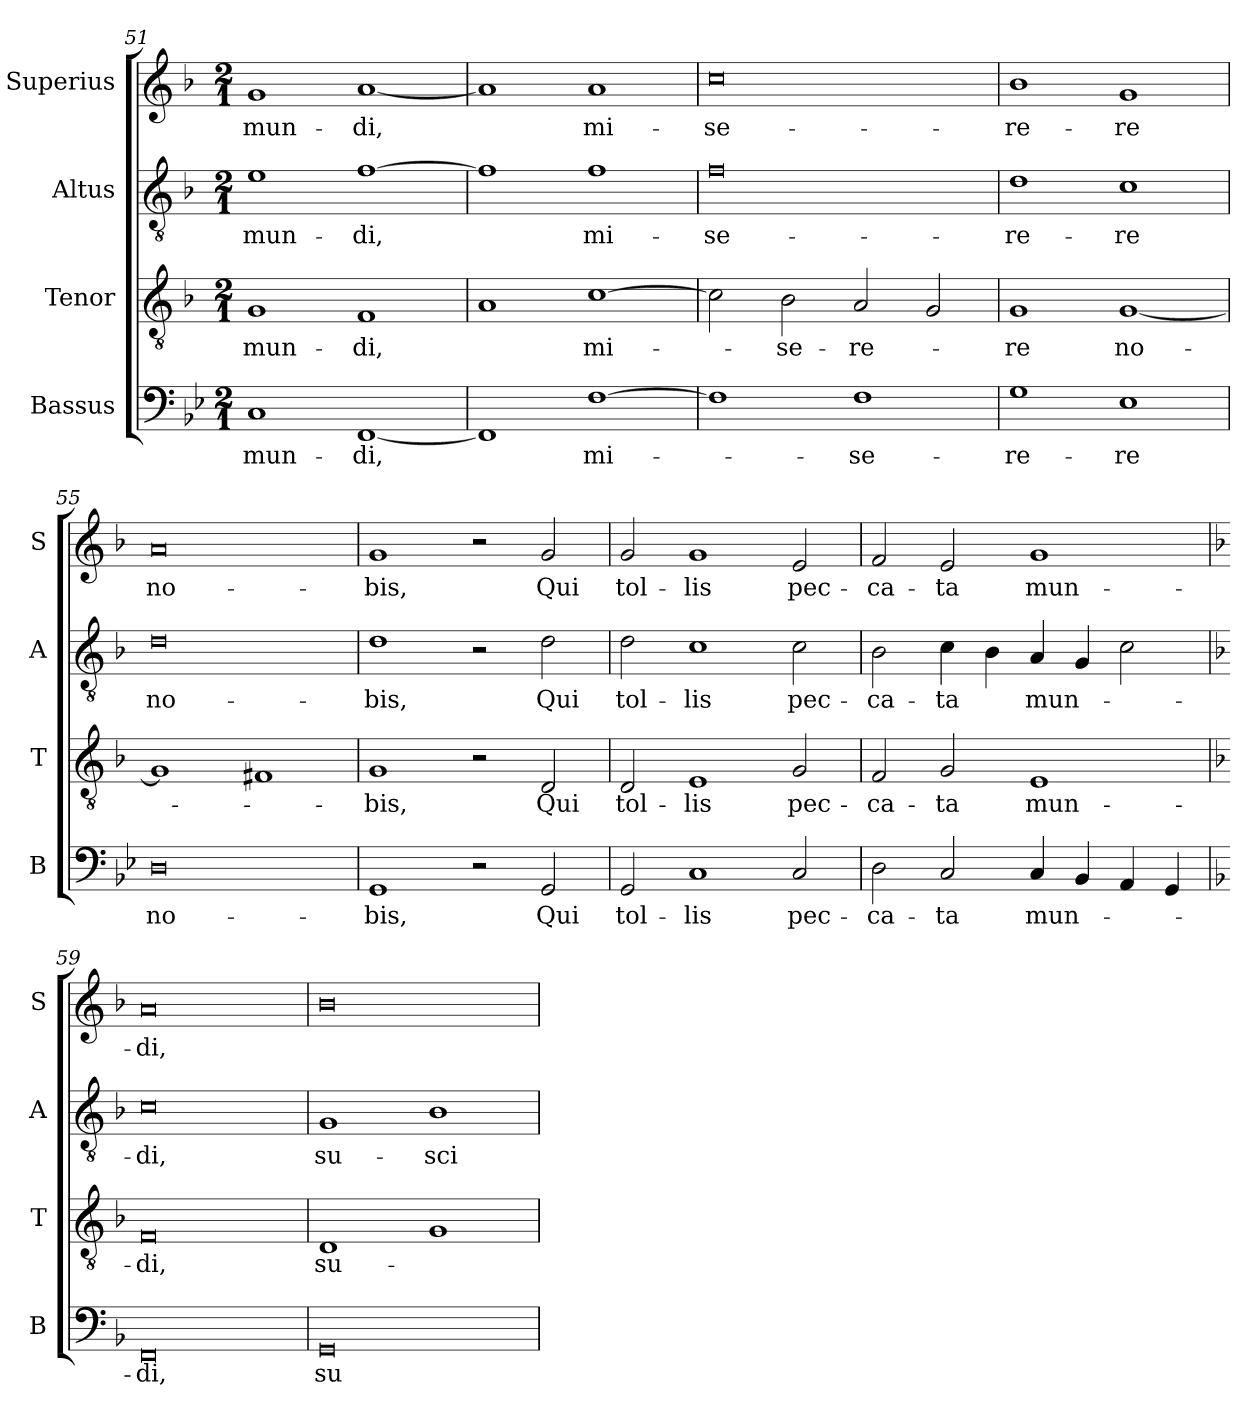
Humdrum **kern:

**kern	**text	**kern	**text	**kern	**text	**kern	**text
*part4	*part4	*part3	*part3	*part2	*part2	*part1	*part1
*staff4	*staff4	*staff3	*staff3	*staff2	*staff2	*staff1	*staff1
*I"Bassus	*	*I"Tenor	*	*I"Altus	*	*I"Superius	*
*I'B	*	*I'T	*	*I'A	*	*I'S	*
*clefF4	*	*clefGv2	*	*clefGv2	*	*clefG2	*
*k[b-e-]	*	*k[b-]	*	*k[b-]	*	*k[b-]	*
*M2/1	*	*M2/1	*	*M2/1	*	*M2/1	*
=51	=51	=51	=51	=51	=51	=51	=51
1C	mun-	1G	mun-	1e	mun-	1g	mun-
[1FF	-di,	1F	-di,	[1f	-di,	[1a	-di,
=52	=52	=52	=52	=52	=52	=52	=52
1FF]	.	1A	.	1f]	.	1a]	.
[1F	mi-	[1c	mi-	1f	mi-	1a	mi-
=53	=53	=53	=53	=53	=53	=53	=53
1F]	.	2c\]	.	0f	-se-	0cc	-se-
.	.	2B-\	-se-	.	.	.	.
1F	-se-	2A/	-re-	.	.	.	.
.	.	2G/	.	.	.	.	.
=54	=54	=54	=54	=54	=54	=54	=54
1G	-re-	1G	-re	1d	-re-	1b-	-re-
1E-	-re	[1G	no-	1c	-re	1g	-re
=55	=55	=55	=55	=55	=55	=55	=55
0D	no-	1G]	.	0d	no-	0a	no-
.	.	1F#X	.	.	.	.	.
=56	=56	=56	=56	=56	=56	=56	=56
1GG	-bis,	1G	-bis,	1d	-bis,	1g	-bis,
2r	.	2r	.	2r	.	2r	.
2GG/	Qui	2D/	Qui	2d\	Qui	2g/	Qui
=57	=57	=57	=57	=57	=57	=57	=57
2GG/	tol-	2D/	tol-	2d\	tol-	2g/	tol-
1C	-lis	1E	-lis	1c	-lis	1g	-lis
2C/	pec-	2G/	pec-	2c\	pec-	2e/	pec-
=58	=58	=58	=58	=58	=58	=58	=58
2D\	-ca-	2F/	-ca-	2B-\	-ca-	2f/	-ca-
2C/	-ta	2G/	-ta	4c\	-ta	2e/	-ta
.	.	.	.	4B-\	.	.	.
4C/	mun-	1E	mun-	4A/	mun-	1g	mun-
4BB-/	.	.	.	4G/	.	.	.
4AA/	.	.	.	2c\	.	.	.
4GG/	.	.	.	.	.	.	.
=59	=59	=59	=59	=59	=59	=59	=59
*k[b-]	*	*	*	*	*	*	*
0FF	-di,	0F	-di,	0c	-di,	0a	-di,
=60	=60	=60	=60	=60	=60	=60	=60
0GG	su-	1D	su-	1G	su-	0b-	.
.	.	1G	.	1B-	-sci-	.	.
=	=	=	=	=	=	=	=
*-	*-	*-	*-	*-	*-	*-	*-
